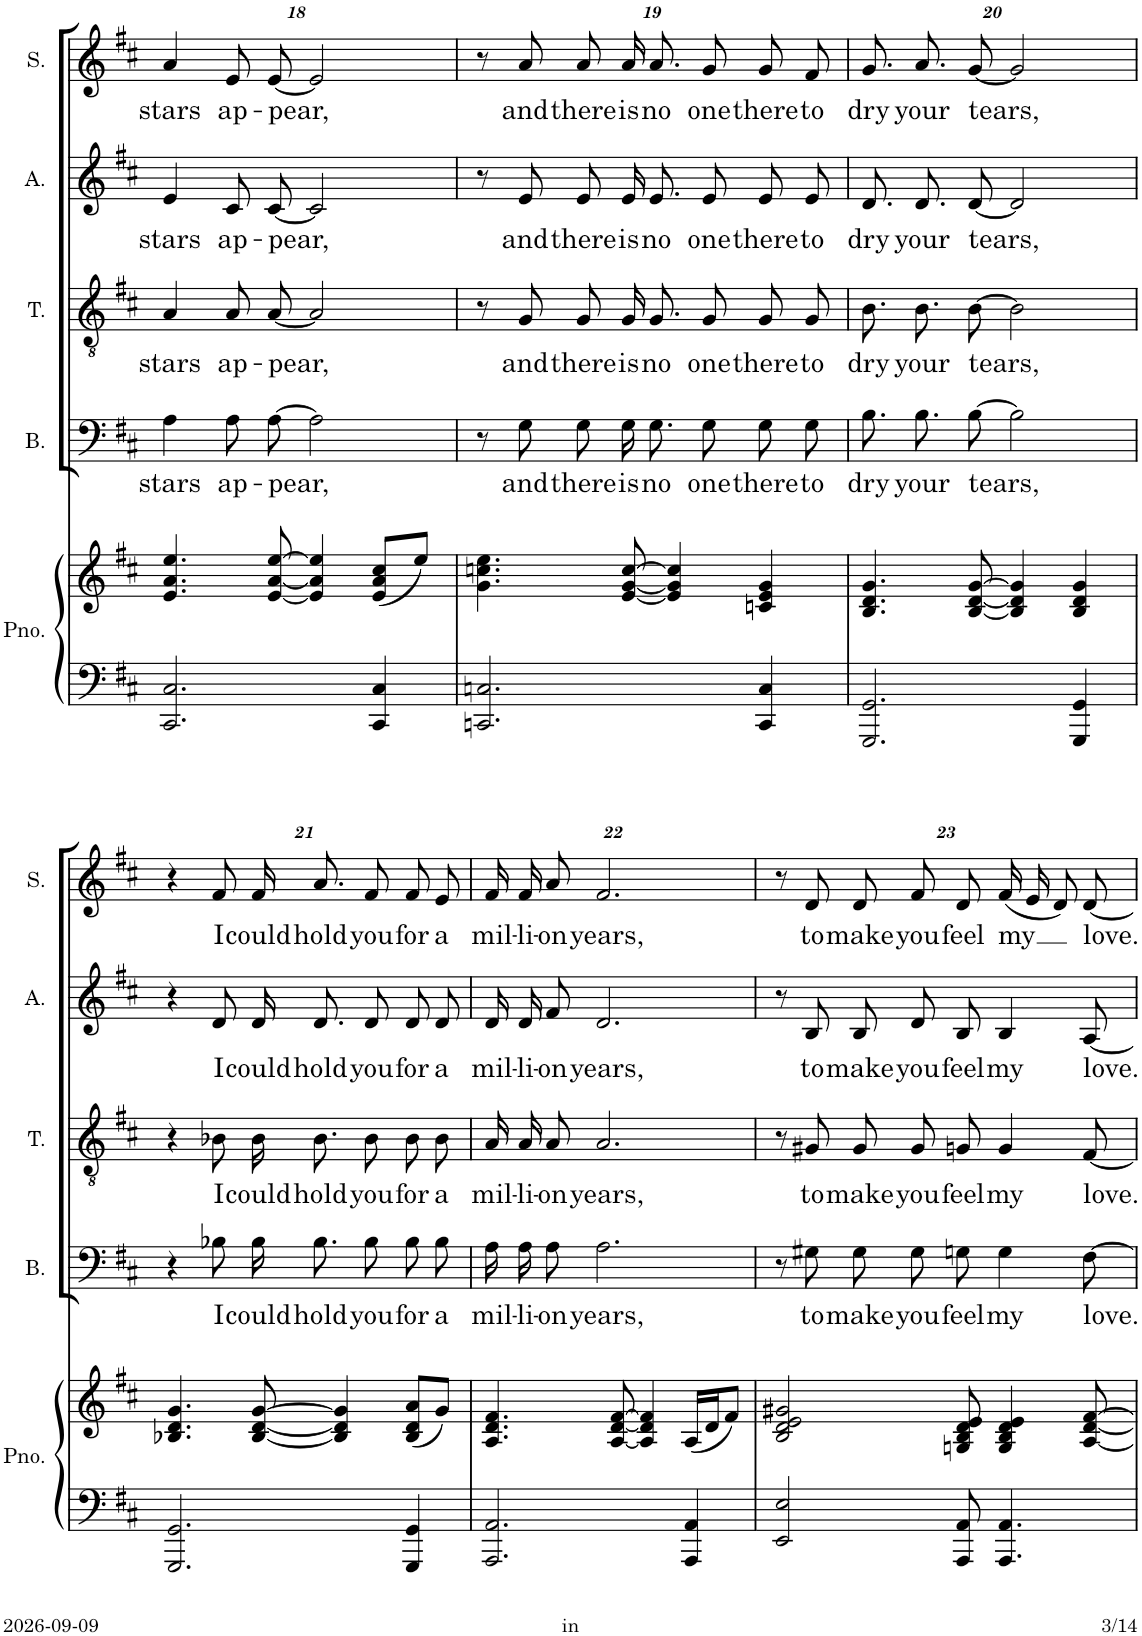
**kern	**kern	**kern	**text	**kern	**text	**kern	**text	**kern	**text
*part5	*part5	*part4	*part4	*part3	*part3	*part2	*part2	*part1	*part1
*staff6	*staff5	*staff4	*staff4	*staff3	*staff3	*staff2	*staff2	*staff1	*staff1
*I"Piano	*	*I"Bass	*	*I"Tenor	*	*I"Alto	*	*I"Soprano	*
*I'Pno.	*	*I'B.	*	*I'T.	*	*I'A.	*	*I'S.	*
!!LO:PB:g=z
*clefF4	*clefG2	*clefF4	*	*clefGv2	*	*clefG2	*	*clefG2	*
*k[f#c#]	*k[f#c#]	*k[f#c#]	*	*k[f#c#]	*	*k[f#c#]	*	*k[f#c#]	*
*M4/4	*M4/4	*M4/4	*	*M4/4	*	*M4/4	*	*M4/4	*
=18	=18	=18	=18	=18	=18	=18	=18	=18	=18
!	!	!	!LO:LY:b	!	!LO:LY:b	!	!LO:LY:b	!	!LO:LY:b
2.CC#/ 2.C#/	4.e/ 4.a/ 4.ee/	4A\	stars	4A/	stars	4e/	stars	4a/	stars
!	!	!	!LO:LY:b	!	!LO:LY:b	!	!LO:LY:b	!	!LO:LY:b
.	.	8A\L	ap-	8A/L	ap-	8c#/L	ap-	8e/L	ap-
!	!	!	!LO:LY:b	!	!LO:LY:b	!	!LO:LY:b	!	!LO:LY:b
.	[8e/ [8a/ [8ee/	[8A\J	-pear,	[8A/J	-pear,	[8c#/J	-pear,	[8e/J	-pear,
.	4e/] 4a/] 4ee/]	2A\]	.	2A/]	.	2c#/]	.	2e/]	.
4CC#/ 4C#/	(8e/ 8a/ 8cc#/L	.	.	.	.	.	.	.	.
.	8ee/J)	.	.	.	.	.	.	.	.
=19	=19	=19	=19	=19	=19	=19	=19	=19	=19
2.CCn/ 2.Cn/	4.g\ 4.ccn\ 4.ee\	8r	.	8r	.	8r	.	8r	.
!	!	!	!LO:LY:b	!	!LO:LY:b	!	!LO:LY:b	!	!LO:LY:b
.	.	8G\	and	8G/	and	8e/	and	8a/	and
!	!	!	!LO:LY:b	!	!LO:LY:b	!	!LO:LY:b	!	!LO:LY:b
.	.	8G\L	there	8G/L	there	8e/L	there	8a/L	there
!	!	!	!LO:LY:b	!	!LO:LY:b	!	!LO:LY:b	!	!LO:LY:b
.	[8e/ [8g/ [8cc/	16G\K	is	16G/K	is	16e/K	is	16a/K	is
!	!	!	!LO:LY:b	!	!LO:LY:b	!	!LO:LY:b	!	!LO:LY:b
.	.	8.G\J	no	8.G/J	no	8.e/J	no	8.a/J	no
.	4e/] 4g/] 4cc/]	.	.	.	.	.	.	.	.
!	!	!	!LO:LY:b	!	!LO:LY:b	!	!LO:LY:b	!	!LO:LY:b
.	.	8G\L	one	8G/L	one	8e/L	one	8g/L	one
!	!	!	!LO:LY:b	!	!LO:LY:b	!	!LO:LY:b	!	!LO:LY:b
4CC/ 4C/	4cn/ 4e/ 4g/	8G\	there	8G/	there	8e/	there	8g/	there
!	!	!	!LO:LY:b	!	!LO:LY:b	!	!LO:LY:b	!	!LO:LY:b
.	.	8G\J	to	8G/J	to	8e/J	to	8f#/J	to
=20	=20	=20	=20	=20	=20	=20	=20	=20	=20
!	!	!	!LO:LY:b	!	!LO:LY:b	!	!LO:LY:b	!	!LO:LY:b
2.GGG/ 2.GG/	4.B/ 4.d/ 4.g/	8.B\L	dry	8.B\L	dry	8.d/L	dry	8.g/L	dry
!	!	!	!LO:LY:b	!	!LO:LY:b	!	!LO:LY:b	!	!LO:LY:b
.	.	8.B\J	your	8.B\J	your	8.d/J	your	8.a/J	your
!	!	!	!LO:LY:b	!	!LO:LY:b	!	!LO:LY:b	!	!LO:LY:b
.	[8B/ [8d/ [8g/	[8B\	tears,	[8B\	tears,	[8d/	tears,	[8g/	tears,
.	4B/] 4d/] 4g/]	2B\]	.	2B\]	.	2d/]	.	2g/]	.
4GGG/ 4GG/	4B/ 4d/ 4g/	.	.	.	.	.	.	.	.
!!LO:LB:g=z
=21	=21	=21	=21	=21	=21	=21	=21	=21	=21
2.GGG/ 2.GG/	4.B-X/ 4.d/ 4.g/	4r	.	4r	.	4r	.	4r	.
!	!	!	!LO:LY:b	!	!LO:LY:b	!	!LO:LY:b	!	!LO:LY:b
.	.	8B-X\L	I	8B-X\L	I	8d/L	I	8f#/L	I
!	!	!	!LO:LY:b	!	!LO:LY:b	!	!LO:LY:b	!	!LO:LY:b
.	[8B-/ [8d/ [8g/	16B-\K	could	16B-\K	could	16d/K	could	16f#/K	could
!	!	!	!LO:LY:b	!	!LO:LY:b	!	!LO:LY:b	!	!LO:LY:b
.	.	8.B-\J	hold	8.B-\J	hold	8.d/J	hold	8.a/J	hold
.	4B-/] 4d/] 4g/]	.	.	.	.	.	.	.	.
!	!	!	!LO:LY:b	!	!LO:LY:b	!	!LO:LY:b	!	!LO:LY:b
.	.	8B-\L	you	8B-\L	you	8d/L	you	8f#/L	you
!	!	!	!LO:LY:b	!	!LO:LY:b	!	!LO:LY:b	!	!LO:LY:b
4GGG/ 4GG/	(8B-/ 8d/ 8a/L	8B-\	for	8B-\	for	8d/	for	8f#/	for
!	!	!	!LO:LY:b	!	!LO:LY:b	!	!LO:LY:b	!	!LO:LY:b
.	8g/J)	8B-\J	a	8B-\J	a	8d/J	a	8e/J	a
=22	=22	=22	=22	=22	=22	=22	=22	=22	=22
!	!	!	!LO:LY:b	!	!LO:LY:b	!	!LO:LY:b	!	!LO:LY:b
2.AAA/ 2.AA/	4.A/ 4.d/ 4.f#/	16A\LL	mil-	16A/LL	mil-	16d/LL	mil-	16f#/LL	mil-
!	!	!	!LO:LY:b	!	!LO:LY:b	!	!LO:LY:b	!	!LO:LY:b
.	.	16A\J	-li-	16A/J	-li-	16d/J	-li-	16f#/J	-li-
!	!	!	!LO:LY:b	!	!LO:LY:b	!	!LO:LY:b	!	!LO:LY:b
.	.	8A\J	-on	8A/J	-on	8f#/J	-on	8a/J	-on
!	!	!	!LO:LY:b	!	!LO:LY:b	!	!LO:LY:b	!	!LO:LY:b
.	.	2.A\	years,	2.A/	years,	2.d/	years,	2.f#/	years,
.	[8A/ [8d/ [8f#/	.	.	.	.	.	.	.	.
.	4A/] 4d/] 4f#/]	.	.	.	.	.	.	.	.
4AAA/ 4AA/	(16A/LL	.	.	.	.	.	.	.	.
.	16d/J	.	.	.	.	.	.	.	.
.	8f#/J)	.	.	.	.	.	.	.	.
=23	=23	=23	=23	=23	=23	=23	=23	=23	=23
2EE/ 2E/	2B/ 2d/ 2e/ 2g#X/	8r	.	8r	.	8r	.	8r	.
!	!	!	!LO:LY:b	!	!LO:LY:b	!	!LO:LY:b	!	!LO:LY:b
.	.	8G#X\	to	8G#X/	to	8B/	to	8d/	to
!	!	!	!LO:LY:b	!	!LO:LY:b	!	!LO:LY:b	!	!LO:LY:b
.	.	8G#\L	make	8G#/L	make	8B/L	make	8d/L	make
!	!	!	!LO:LY:b	!	!LO:LY:b	!	!LO:LY:b	!	!LO:LY:b
.	.	8G#\J	you	8G#/J	you	8d/J	you	8f#/J	you
!	!	!	!LO:LY:b	!	!LO:LY:b	!	!LO:LY:b	!	!LO:LY:b
8AAA/ 8AA/	8Gn/ 8B/ 8d/ 8e/	8Gn\	feel	8Gn/	feel	8B/	feel	8d/L	feel
!	!	!	!LO:LY:b	!	!LO:LY:b	!	!LO:LY:b	!	!LO:LY:b
4.AAA/ 4.AA/	4G/ 4B/ 4d/ 4e/	4G\	my	4G/	my	4B/	my	(16f#/L	my
.	.	.	.	.	.	.	.	16e/JJ	.
.	.	.	.	.	.	.	.	8d/L)	.
!	!	!	!LO:LY:b	!	!LO:LY:b	!	!LO:LY:b	!	!LO:LY:b
.	[8A/ [8d/ [8f#/	[8F#\	love.	[8F#/	love.	[8A/	love.	[8d/J	love.
=	=	=	=	=	=	=	=	=	=
*-	*-	*-	*-	*-	*-	*-	*-	*-	*-
